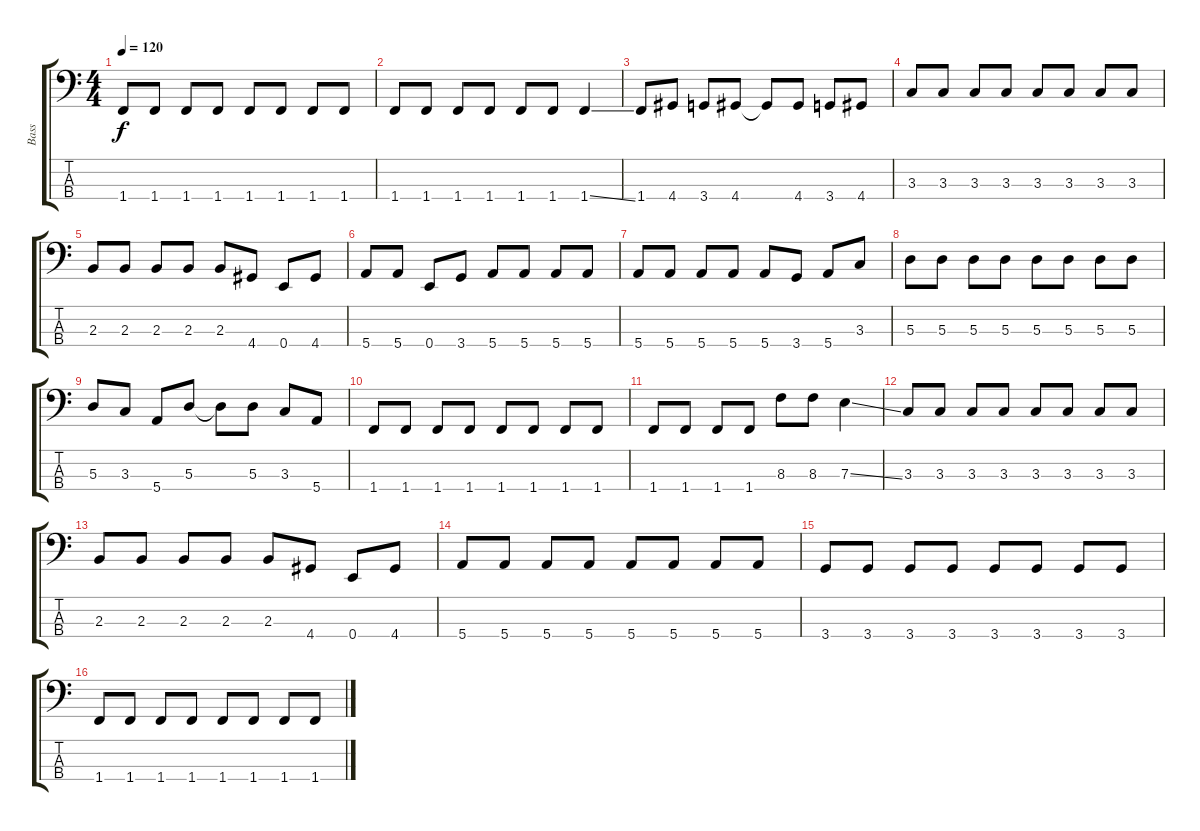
\track ("Bass" "Bass") {instrument electricbasspick}
\staff {score tabs}
\tuning (G2 D2 A1 E1) {hide}
\ts (4 4)
\tempo 120
\clef f4
\ks c
1.4.8{dy f} 1.4.8 1.4.8 1.4.8 1.4.8 1.4.8 1.4.8 1.4.8 |
1.4.8 1.4.8 1.4.8 1.4.8 1.4.8 1.4.8 1.4{ss}.4 |
1.4.8 4.4.8 3.4.8 4.4.8 4.4{t}.8 4.4.8 3.4.8 4.4.8 |
3.3.8 3.3.8 3.3.8 3.3.8 3.3.8 3.3.8 3.3.8 3.3.8 |
2.3.8 2.3.8 2.3.8 2.3.8 2.3.8 4.4.8 0.4.8 4.4.8 |
5.4.8 5.4.8 0.4.8 3.4.8 5.4.8 5.4.8 5.4.8 5.4.8 |
5.4.8 5.4.8 5.4.8 5.4.8 5.4.8 3.4.8 5.4.8 3.3.8 |
5.3.8 5.3.8 5.3.8 5.3.8 5.3.8 5.3.8 5.3.8 5.3.8 |
5.3.8 3.3.8 5.4.8 5.3.8 5.3{t}.8 5.3.8 3.3.8 5.4.8 |
1.4.8 1.4.8 1.4.8 1.4.8 1.4.8 1.4.8 1.4.8 1.4.8 |
1.4.8 1.4.8 1.4.8 1.4.8 8.3.8 8.3.8 7.3{ss}.4 |
3.3.8 3.3.8 3.3.8 3.3.8 3.3.8 3.3.8 3.3.8 3.3.8 |
2.3.8 2.3.8 2.3.8 2.3.8 2.3.8 4.4.8 0.4.8 4.4.8 |
5.4.8 5.4.8 5.4.8 5.4.8 5.4.8 5.4.8 5.4.8 5.4.8 |
3.4.8 3.4.8 3.4.8 3.4.8 3.4.8 3.4.8 3.4.8 3.4.8 |
1.4.8 1.4.8 1.4.8 1.4.8 1.4.8 1.4.8 1.4.8 1.4.8
